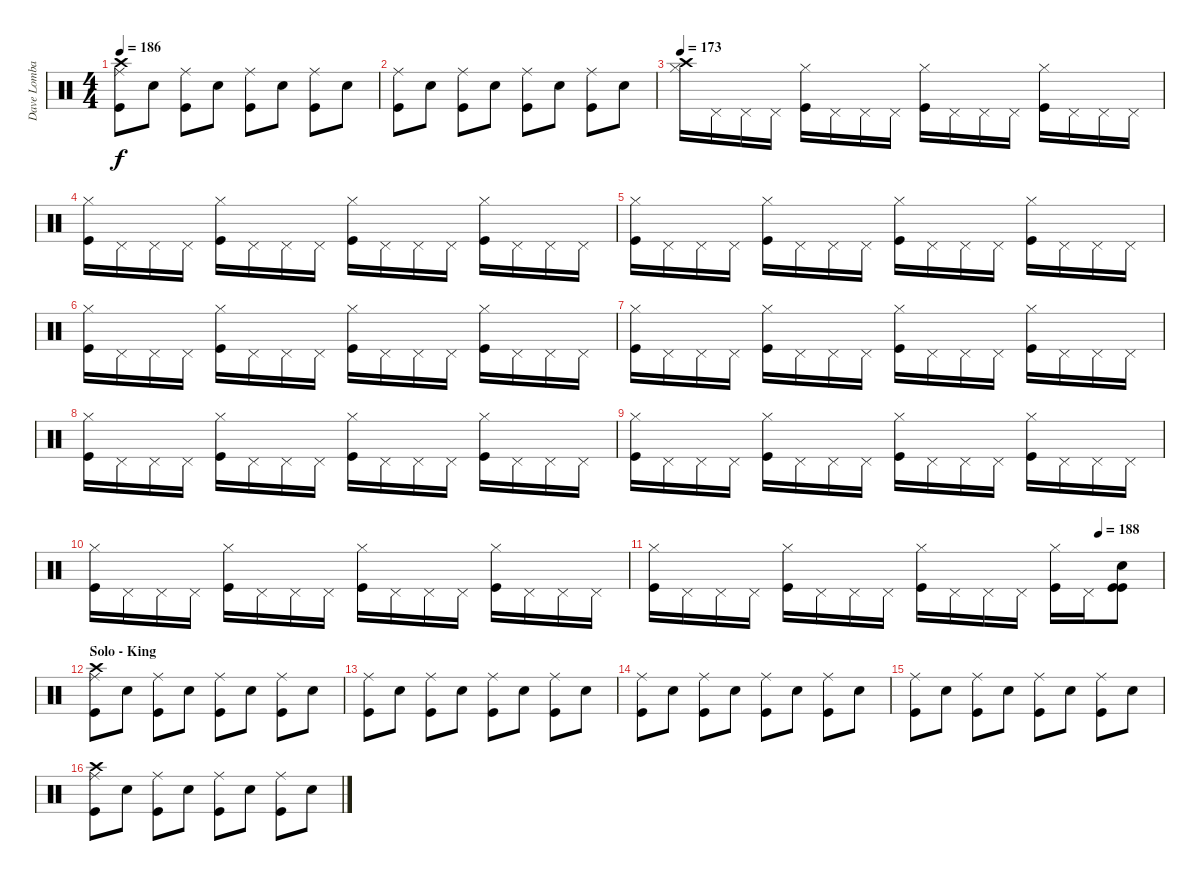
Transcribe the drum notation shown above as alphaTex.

\track ("Dave Lombardo" "Dave Lomba") {instrument percussion}
\staff {score}
\articulation defaults
\ts (4 4)
\tempo 186
\clef neutral
\ks c
("Crash high (hit)" "Ride (middle)" "Kick (hit)").8{dy f} "Snare (hit) 2".8 ("Ride (middle)" "Kick (hit)").8 "Snare (hit) 2".8 ("Ride (middle)" "Kick (hit)").8 "Snare (hit) 2".8 ("Ride (middle)" "Kick (hit)").8 "Snare (hit) 2".8 |
("Ride (middle)" "Kick (hit)").8 "Snare (hit) 2".8 ("Ride (middle)" "Kick (hit)").8 "Snare (hit) 2".8 ("Ride (middle)" "Kick (hit)").8 "Snare (hit) 2".8 ("Ride (middle)" "Kick (hit)").8 "Snare (hit) 2".8 |
\tempo 173
("Crash high (hit)" "Hi-Hat (closed)").16 "Pedal Hi-Hat (hit)".16 "Pedal Hi-Hat (hit)".16 "Pedal Hi-Hat (hit)".16 ("Kick (hit)" "Hi-Hat (closed)").16 "Pedal Hi-Hat (hit)".16 "Pedal Hi-Hat (hit)".16 "Pedal Hi-Hat (hit)".16 ("Kick (hit)" "Hi-Hat (closed)").16 "Pedal Hi-Hat (hit)".16 "Pedal Hi-Hat (hit)".16 "Pedal Hi-Hat (hit)".16 ("Kick (hit)" "Hi-Hat (closed)").16 "Pedal Hi-Hat (hit)".16 "Pedal Hi-Hat (hit)".16 "Pedal Hi-Hat (hit)".16 |
("Kick (hit)" "Hi-Hat (closed)").16 "Pedal Hi-Hat (hit)".16 "Pedal Hi-Hat (hit)".16 "Pedal Hi-Hat (hit)".16 ("Kick (hit)" "Hi-Hat (closed)").16 "Pedal Hi-Hat (hit)".16 "Pedal Hi-Hat (hit)".16 "Pedal Hi-Hat (hit)".16 ("Kick (hit)" "Hi-Hat (closed)").16 "Pedal Hi-Hat (hit)".16 "Pedal Hi-Hat (hit)".16 "Pedal Hi-Hat (hit)".16 ("Kick (hit)" "Hi-Hat (closed)").16 "Pedal Hi-Hat (hit)".16 "Pedal Hi-Hat (hit)".16 "Pedal Hi-Hat (hit)".16 |
("Kick (hit)" "Hi-Hat (closed)").16 "Pedal Hi-Hat (hit)".16 "Pedal Hi-Hat (hit)".16 "Pedal Hi-Hat (hit)".16 ("Kick (hit)" "Hi-Hat (closed)").16 "Pedal Hi-Hat (hit)".16 "Pedal Hi-Hat (hit)".16 "Pedal Hi-Hat (hit)".16 ("Kick (hit)" "Hi-Hat (closed)").16 "Pedal Hi-Hat (hit)".16 "Pedal Hi-Hat (hit)".16 "Pedal Hi-Hat (hit)".16 ("Kick (hit)" "Hi-Hat (closed)").16 "Pedal Hi-Hat (hit)".16 "Pedal Hi-Hat (hit)".16 "Pedal Hi-Hat (hit)".16 |
("Kick (hit)" "Hi-Hat (closed)").16 "Pedal Hi-Hat (hit)".16 "Pedal Hi-Hat (hit)".16 "Pedal Hi-Hat (hit)".16 ("Kick (hit)" "Hi-Hat (closed)").16 "Pedal Hi-Hat (hit)".16 "Pedal Hi-Hat (hit)".16 "Pedal Hi-Hat (hit)".16 ("Kick (hit)" "Hi-Hat (closed)").16 "Pedal Hi-Hat (hit)".16 "Pedal Hi-Hat (hit)".16 "Pedal Hi-Hat (hit)".16 ("Kick (hit)" "Hi-Hat (closed)").16 "Pedal Hi-Hat (hit)".16 "Pedal Hi-Hat (hit)".16 "Pedal Hi-Hat (hit)".16 |
("Kick (hit)" "Hi-Hat (closed)").16 "Pedal Hi-Hat (hit)".16 "Pedal Hi-Hat (hit)".16 "Pedal Hi-Hat (hit)".16 ("Kick (hit)" "Hi-Hat (closed)").16 "Pedal Hi-Hat (hit)".16 "Pedal Hi-Hat (hit)".16 "Pedal Hi-Hat (hit)".16 ("Kick (hit)" "Hi-Hat (closed)").16 "Pedal Hi-Hat (hit)".16 "Pedal Hi-Hat (hit)".16 "Pedal Hi-Hat (hit)".16 ("Kick (hit)" "Hi-Hat (closed)").16 "Pedal Hi-Hat (hit)".16 "Pedal Hi-Hat (hit)".16 "Pedal Hi-Hat (hit)".16 |
("Kick (hit)" "Hi-Hat (closed)").16 "Pedal Hi-Hat (hit)".16 "Pedal Hi-Hat (hit)".16 "Pedal Hi-Hat (hit)".16 ("Kick (hit)" "Hi-Hat (closed)").16 "Pedal Hi-Hat (hit)".16 "Pedal Hi-Hat (hit)".16 "Pedal Hi-Hat (hit)".16 ("Kick (hit)" "Hi-Hat (closed)").16 "Pedal Hi-Hat (hit)".16 "Pedal Hi-Hat (hit)".16 "Pedal Hi-Hat (hit)".16 ("Kick (hit)" "Hi-Hat (closed)").16 "Pedal Hi-Hat (hit)".16 "Pedal Hi-Hat (hit)".16 "Pedal Hi-Hat (hit)".16 |
("Kick (hit)" "Hi-Hat (closed)").16 "Pedal Hi-Hat (hit)".16 "Pedal Hi-Hat (hit)".16 "Pedal Hi-Hat (hit)".16 ("Kick (hit)" "Hi-Hat (closed)").16 "Pedal Hi-Hat (hit)".16 "Pedal Hi-Hat (hit)".16 "Pedal Hi-Hat (hit)".16 ("Kick (hit)" "Hi-Hat (closed)").16 "Pedal Hi-Hat (hit)".16 "Pedal Hi-Hat (hit)".16 "Pedal Hi-Hat (hit)".16 ("Kick (hit)" "Hi-Hat (closed)").16 "Pedal Hi-Hat (hit)".16 "Pedal Hi-Hat (hit)".16 "Pedal Hi-Hat (hit)".16 |
("Kick (hit)" "Hi-Hat (closed)").16 "Pedal Hi-Hat (hit)".16 "Pedal Hi-Hat (hit)".16 "Pedal Hi-Hat (hit)".16 ("Kick (hit)" "Hi-Hat (closed)").16 "Pedal Hi-Hat (hit)".16 "Pedal Hi-Hat (hit)".16 "Pedal Hi-Hat (hit)".16 ("Kick (hit)" "Hi-Hat (closed)").16 "Pedal Hi-Hat (hit)".16 "Pedal Hi-Hat (hit)".16 "Pedal Hi-Hat (hit)".16 ("Kick (hit)" "Hi-Hat (closed)").16 "Pedal Hi-Hat (hit)".16 "Pedal Hi-Hat (hit)".16 "Pedal Hi-Hat (hit)".16 |
\tempo (188 0.875)
("Kick (hit)" "Hi-Hat (closed)").16 "Pedal Hi-Hat (hit)".16 "Pedal Hi-Hat (hit)".16 "Pedal Hi-Hat (hit)".16 ("Kick (hit)" "Hi-Hat (closed)").16 "Pedal Hi-Hat (hit)".16 "Pedal Hi-Hat (hit)".16 "Pedal Hi-Hat (hit)".16 ("Kick (hit)" "Hi-Hat (closed)").16 "Pedal Hi-Hat (hit)".16 "Pedal Hi-Hat (hit)".16 "Pedal Hi-Hat (hit)".16 ("Kick (hit)" "Hi-Hat (closed)").16 "Pedal Hi-Hat (hit)".16 ("Snare (hit) 2" "Kick (hit)" "Kick (hit)").8 |
\section ("" "Solo - King")
("Crash high (hit)" "Ride (middle)" "Kick (hit)").8 "Snare (hit) 2".8 ("Ride (middle)" "Kick (hit)").8 "Snare (hit) 2".8 ("Ride (middle)" "Kick (hit)").8 "Snare (hit) 2".8 ("Ride (middle)" "Kick (hit)").8 "Snare (hit) 2".8 |
("Ride (middle)" "Kick (hit)").8 "Snare (hit) 2".8 ("Ride (middle)" "Kick (hit)").8 "Snare (hit) 2".8 ("Ride (middle)" "Kick (hit)").8 "Snare (hit) 2".8 ("Ride (middle)" "Kick (hit)").8 "Snare (hit) 2".8 |
("Ride (middle)" "Kick (hit)").8 "Snare (hit) 2".8 ("Ride (middle)" "Kick (hit)").8 "Snare (hit) 2".8 ("Ride (middle)" "Kick (hit)").8 "Snare (hit) 2".8 ("Ride (middle)" "Kick (hit)").8 "Snare (hit) 2".8 |
("Ride (middle)" "Kick (hit)").8 "Snare (hit) 2".8 ("Ride (middle)" "Kick (hit)").8 "Snare (hit) 2".8 ("Ride (middle)" "Kick (hit)").8 "Snare (hit) 2".8 ("Ride (middle)" "Kick (hit)").8 "Snare (hit) 2".8 |
("Crash high (hit)" "Ride (middle)" "Kick (hit)").8 "Snare (hit) 2".8 ("Ride (middle)" "Kick (hit)").8 "Snare (hit) 2".8 ("Ride (middle)" "Kick (hit)").8 "Snare (hit) 2".8 ("Ride (middle)" "Kick (hit)").8 "Snare (hit) 2".8
